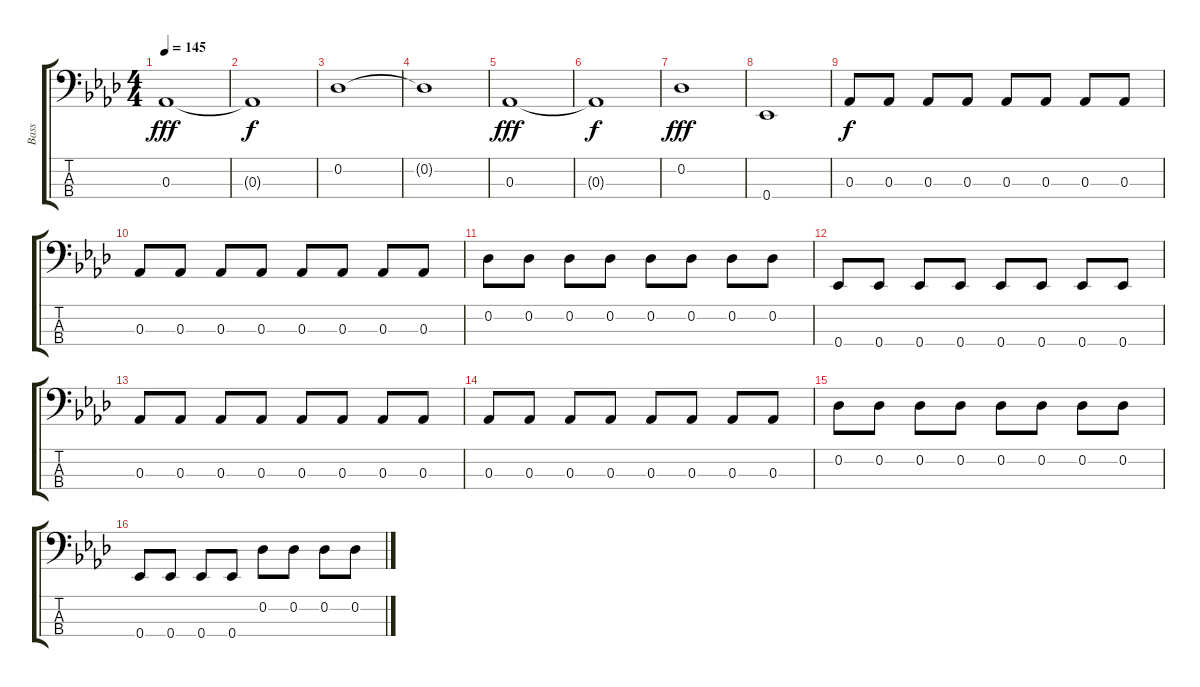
\track ("Bass" "Bass") {instrument electricbassfinger}
\staff {score tabs}
\tuning (Gb2 Db2 Ab1 Eb1) {hide}
\ts (4 4)
\tempo 145
\clef f4
\ks ab
0.3.1{dy fff} |
0.3{t}.1{dy f} |
0.2.1 |
0.2{t}.1 |
0.3.1{dy fff} |
0.3{t}.1{dy f} |
0.2.1{dy fff} |
0.4.1 |
0.3.8{dy f} 0.3.8 0.3.8 0.3.8 0.3.8 0.3.8 0.3.8 0.3.8 |
0.3.8 0.3.8 0.3.8 0.3.8 0.3.8 0.3.8 0.3.8 0.3.8 |
0.2.8 0.2.8 0.2.8 0.2.8 0.2.8 0.2.8 0.2.8 0.2.8 |
0.4.8 0.4.8 0.4.8 0.4.8 0.4.8 0.4.8 0.4.8 0.4.8 |
0.3.8 0.3.8 0.3.8 0.3.8 0.3.8 0.3.8 0.3.8 0.3.8 |
0.3.8 0.3.8 0.3.8 0.3.8 0.3.8 0.3.8 0.3.8 0.3.8 |
0.2.8 0.2.8 0.2.8 0.2.8 0.2.8 0.2.8 0.2.8 0.2.8 |
0.4.8 0.4.8 0.4.8 0.4.8 0.2.8 0.2.8 0.2.8 0.2.8
